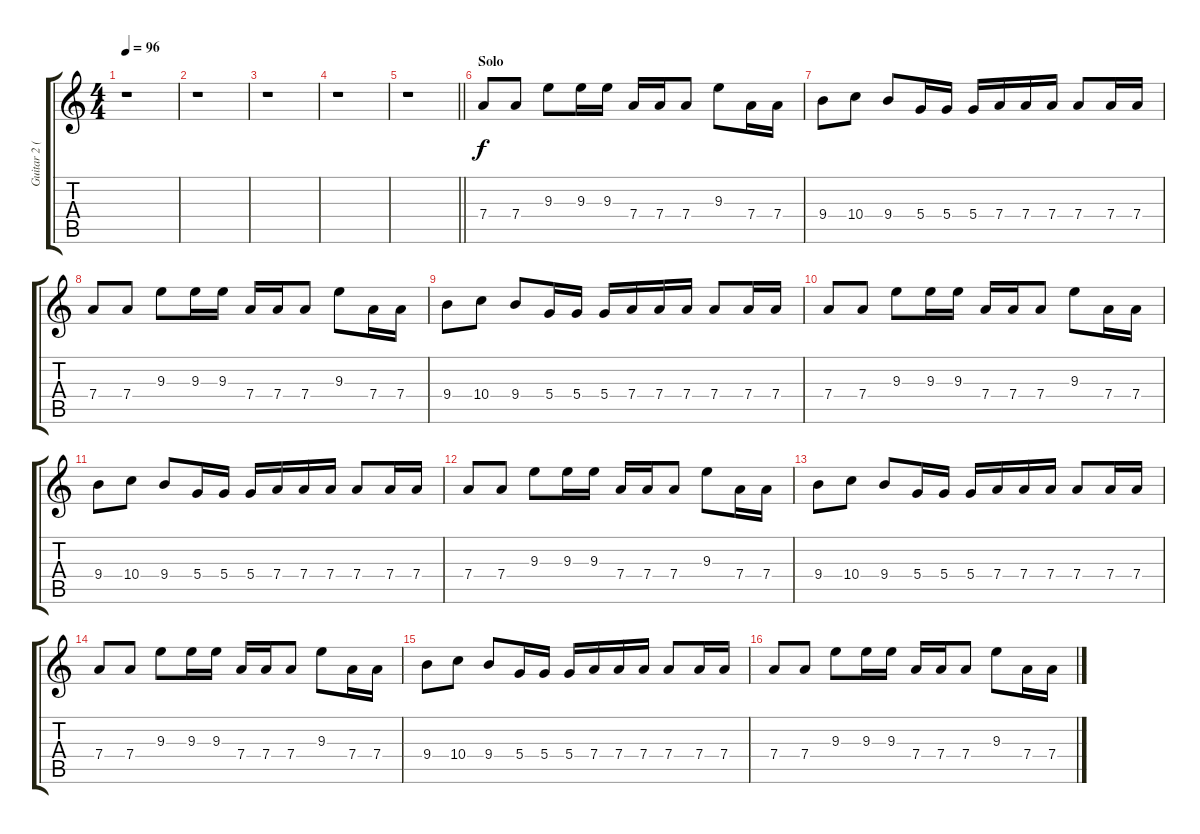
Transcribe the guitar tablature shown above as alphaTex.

\track ("Guitar 2 (saturée)" "Guitar 2 (") {instrument overdrivenguitar}
\staff {score tabs}
\tuning (E4 B3 G3 D3 A2 E2) {hide}
\ts (4 4)
\tempo 96
\clef g2
\ks c
r.1{dy f} |
r.1 |
r.1 |
r.1 |
\barLineRight lightlight
r.1 |
\section ("" "Solo")
7.4.8 7.4.8 9.3.8 9.3.16 9.3.16 7.4.16 7.4.16 7.4.8 9.3.8 7.4.16 7.4.16 |
9.4.8 10.4.8 9.4.8 5.4.16 5.4.16 5.4.16 7.4.16 7.4.16 7.4.16 7.4.8 7.4.16 7.4.16 |
7.4.8 7.4.8 9.3.8 9.3.16 9.3.16 7.4.16 7.4.16 7.4.8 9.3.8 7.4.16 7.4.16 |
9.4.8 10.4.8 9.4.8 5.4.16 5.4.16 5.4.16 7.4.16 7.4.16 7.4.16 7.4.8 7.4.16 7.4.16 |
7.4.8 7.4.8 9.3.8 9.3.16 9.3.16 7.4.16 7.4.16 7.4.8 9.3.8 7.4.16 7.4.16 |
9.4.8 10.4.8 9.4.8 5.4.16 5.4.16 5.4.16 7.4.16 7.4.16 7.4.16 7.4.8 7.4.16 7.4.16 |
7.4.8 7.4.8 9.3.8 9.3.16 9.3.16 7.4.16 7.4.16 7.4.8 9.3.8 7.4.16 7.4.16 |
9.4.8 10.4.8 9.4.8 5.4.16 5.4.16 5.4.16 7.4.16 7.4.16 7.4.16 7.4.8 7.4.16 7.4.16 |
7.4.8 7.4.8 9.3.8 9.3.16 9.3.16 7.4.16 7.4.16 7.4.8 9.3.8 7.4.16 7.4.16 |
9.4.8 10.4.8 9.4.8 5.4.16 5.4.16 5.4.16 7.4.16 7.4.16 7.4.16 7.4.8 7.4.16 7.4.16 |
7.4.8 7.4.8 9.3.8 9.3.16 9.3.16 7.4.16 7.4.16 7.4.8 9.3.8 7.4.16 7.4.16
